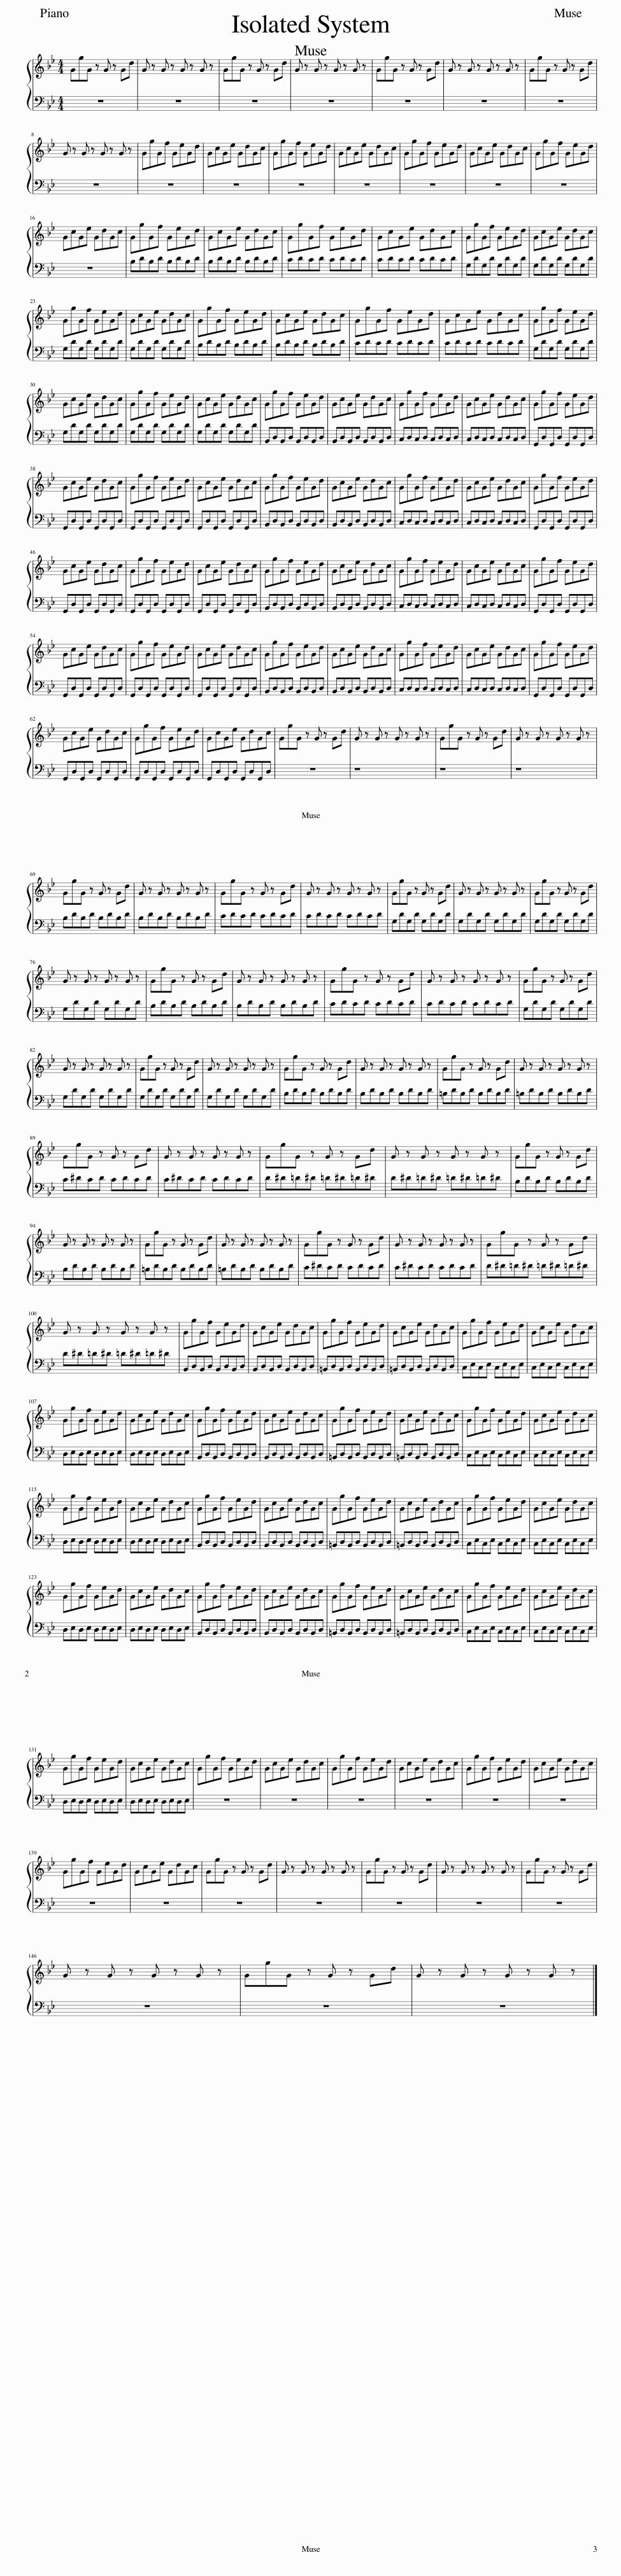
X:1
%%score { 1 | 2 }
L:1/8
M:4/4
I:linebreak $
K:Bb
V:1 treble
V:2 bass
V:1
 GgG z G z Gd | G z G z G z G z | GgG z G z Gd | G z G z G z G z | GgG z G z Gd | %5
 G z G z G z G z | GgG z G z Gd |$ G z G z G z G z | GgGf GeGd | GcGe GdGc | %10
 GgGf GeGd | GcGe GdGc | GgGf GeGd | GcGe GdGc | GgGf GeGd |$ %15
 GcGe GdGc | GgGf GeGd | GcGe GdGc | GgGf GeGd | GcGe GdGc | %20
 GgGf GeGd | GcGe GdGc |$ GgGf GeGd | GcGe GdGc | GgGf GeGd | %25
 GcGe GdGc | GgGf GeGd | GcGe GdGc | GgGf GeGd |$ GcGe GdGc | %30
 GgGf GeGd | GcGe GdGc | GgGf GeGd | GcGe GdGc | GgGf GeGd | %35
 GcGe GdGc | GgGf GeGd |$ GcGe GdGc | GgGf GeGd | GcGe GdGc | %40
 GgGf GeGd | GcGe GdGc | GgGf GeGd | GcGe GdGc | GgGf GeGd |$ %45
 GcGe GdGc | GgGf GeGd | GcGe GdGc | GgGf GeGd | GcGe GdGc | %50
 GgGf GeGd | GcGe GdGc | GgGf GeGd |$ GcGe GdGc | GgGf GeGd | %55
 GcGe GdGc | GgGf GeGd | GcGe GdGc | GgGf GeGd | GcGe GdGc | %60
 GgGf GeGd |$ GcGe GdGc | GgGf GeGd | GcGe GdGc | GgG z G z Gd | %65
 G z G z G z G z | GgG z G z Gd | G z G z G z G z |$ GgG z G z Gd | G z G z G z G z | %70
 GgG z G z Gd | G z G z G z G z | GgG z G z Gd | G z G z G z G z | GgG z G z Gd |$ %75
 G z G z G z G z | GgG z G z Gd | G z G z G z G z | GgG z G z Gd | G z G z G z G z | %80
 GgG z G z Gd |$ G z G z G z G z | GgG z G z Gd | G z G z G z G z | GgG z G z Gd | %85
 G z G z G z G z | GgG z G z Gd | G z G z G z G z |$ GgG z G z Gd | G z G z G z G z | %90
 GgG z G z Gd | G z G z G z G z | GgG z G z Gd |$ G z G z G z G z | GgG z G z Gd | %95
 G z G z G z G z | GgG z G z Gd | G z G z G z G z | GgG z G z Gd |$ G z G z G z G z | %100
 GgGf GeGd | GcGe GdGc | GgGf GeGd | GcGe GdGc | GgGf GeGd | %105
 GcGe GdGc |$ GgGf GeGd | GcGe GdGc | GgGf GeGd | GcGe GdGc | %110
 GgGf GeGd | GcGe GdGc | GgGf GeGd | GcGe GdGc |$ GgGf GeGd | %115
 GcGe GdGc | GgGf GeGd | GcGe GdGc | GgGf GeGd | GcGe GdGc | %120
 GgGf GeGd | GcGe GdGc |$ GgGf GeGd | GcGe GdGc | GgGf GeGd | %125
 GcGe GdGc | GgGf GeGd | GcGe GdGc | GgGf GeGd | GcGe GdGc |$ %130
 GgGf GeGd | GcGe GdGc | GgGf GeGd | GcGe GdGc | GgGf GeGd | %135
 GcGe GdGc | GgGf GeGd | GcGe GdGc |$ GgGf GeGd | GcGe GdGc | %140
 GgG z G z Gd | G z G z G z G z | GgG z G z Gd | G z G z G z G z | GgG z G z Gd |$ %145
 G z G z G z G z | GgG z G z Gd | G z G z G z G z |] %148
V:2
 z8 | z8 | z8 | z8 | z8 | %5
 z8 | z8 |$ z8 | z8 | z8 | %10
 z8 | z8 | z8 | z8 | z8 |$ %15
 z8 | B,DB,D B,DB,D | B,DB,D B,DB,D | CDCD CDCD | CDCD CDCD | %20
 G,DG,D G,DG,D | G,DG,D G,DG,D |$ G,DG,D G,DG,D | G,DG,D G,DG,D | B,DB,D B,DB,D | %25
 B,DB,D B,DB,D | CDCD CDCD | CDCD CDCD | G,DG,D G,DG,D |$ G,DG,D G,DG,D | %30
 G,DG,D G,DG,D | G,DG,D G,DG,D | B,,D,B,,D, B,,D,B,,D, | B,,D,B,,D, B,,D,B,,D, | C,D,C,D, C,D,C,D, | %35
 C,D,C,D, C,D,C,D, | G,,D,G,,D, G,,D,G,,D, |$ G,,D,G,,D, G,,D,G,,D, | G,,D,G,,D, G,,D,G,,D, | G,,D,G,,D, G,,D,G,,D, | %40
 B,,D,B,,D, B,,D,B,,D, | B,,D,B,,D, B,,D,B,,D, | C,D,C,D, C,D,C,D, | C,D,C,D, C,D,C,D, | G,,D,G,,D, G,,D,G,,D, |$ %45
 G,,D,G,,D, G,,D,G,,D, | G,,D,G,,D, G,,D,G,,D, | G,,D,G,,D, G,,D,G,,D, | B,,D,B,,D, B,,D,B,,D, | B,,D,B,,D, B,,D,B,,D, | %50
 C,D,C,D, C,D,C,D, | C,D,C,D, C,D,C,D, | G,,D,G,,D, G,,D,G,,D, |$ G,,D,G,,D, G,,D,G,,D, | G,,D,G,,D, G,,D,G,,D, | %55
 G,,D,G,,D, G,,D,G,,D, | B,,D,B,,D, B,,D,B,,D, | B,,D,B,,D, B,,D,B,,D, | C,D,C,D, C,D,C,D, | C,D,C,D, C,D,C,D, | %60
 G,,D,G,,D, G,,D,G,,D, |$ G,,D,G,,D, G,,D,G,,D, | G,,D,G,,D, G,,D,G,,D, | G,,D,G,,D, G,,D,G,,D, | z8 | %65
 z8 | z8 | z8 |$ B,DB,D B,DB,D | B,DB,D B,DB,D | %70
 CDCD CDCD | CDCD CDCD | G,DG,D G,DG,D | G,DG,D G,DG,D | G,DG,D G,DG,D |$ %75
 G,DG,D G,DG,D | B,DB,D B,DB,D | B,DB,D B,DB,D | CDCD CDCD | CDCD CDCD | %80
 G,DG,D G,DG,D |$ G,DG,D G,DG,D | G,DG,D G,DG,D | G,DG,D G,DG,D | B,DB,D B,DB,D | %85
 B,DB,D B,DB,D | =B,DB,D B,DB,D | =B,DB,D B,DB,D |$ C^DCD CDCD | C^DCD CDCD | %90
 D^D=D^D =D^D=D^D | D^D=D^D =D^D=D^D | B,DB,D B,DB,D |$ B,DB,D B,DB,D | =B,DB,D B,DB,D | %95
 =B,DB,D B,DB,D | C^DCD CDCD | C^DCD CDCD | D^D=D^D =D^D=D^D |$ D^D=D^D =D^D=D^D | %100
 B,,D,B,,D, B,,D,B,,D, | B,,D,B,,D, B,,D,B,,D, | =B,,D,B,,D, B,,D,B,,D, | =B,,D,B,,D, B,,D,B,,D, | C,E,C,E, C,E,C,E, | %105
 C,E,C,E, C,E,C,E, |$ D,E,D,E, D,E,D,E, | D,E,D,E, D,E,D,E, | B,,D,B,,D, B,,D,B,,D, | B,,D,B,,D, B,,D,B,,D, | %110
 =B,,D,B,,D, B,,D,B,,D, | =B,,D,B,,D, B,,D,B,,D, | C,E,C,E, C,E,C,E, | C,E,C,E, C,E,C,E, |$ D,E,D,E, D,E,D,E, | %115
 D,E,D,E, D,E,D,E, | B,,D,B,,D, B,,D,B,,D, | B,,D,B,,D, B,,D,B,,D, | =B,,D,B,,D, B,,D,B,,D, | =B,,D,B,,D, B,,D,B,,D, | %120
 C,E,C,E, C,E,C,E, | C,E,C,E, C,E,C,E, |$ D,E,D,E, D,E,D,E, | D,E,D,E, D,E,D,E, | B,,D,B,,D, B,,D,B,,D, | %125
 B,,D,B,,D, B,,D,B,,D, | =B,,D,B,,D, B,,D,B,,D, | =B,,D,B,,D, B,,D,B,,D, | C,E,C,E, C,E,C,E, | C,E,C,E, C,E,C,E, |$ %130
 D,E,D,E, D,E,D,E, | D,E,D,E, D,E,D,E, | z8 | z8 | z8 | %135
 z8 | z8 | z8 |$ z8 | z8 | %140
 z8 | z8 | z8 | z8 | z8 |$ %145
 z8 | z8 | z8 |] %148
